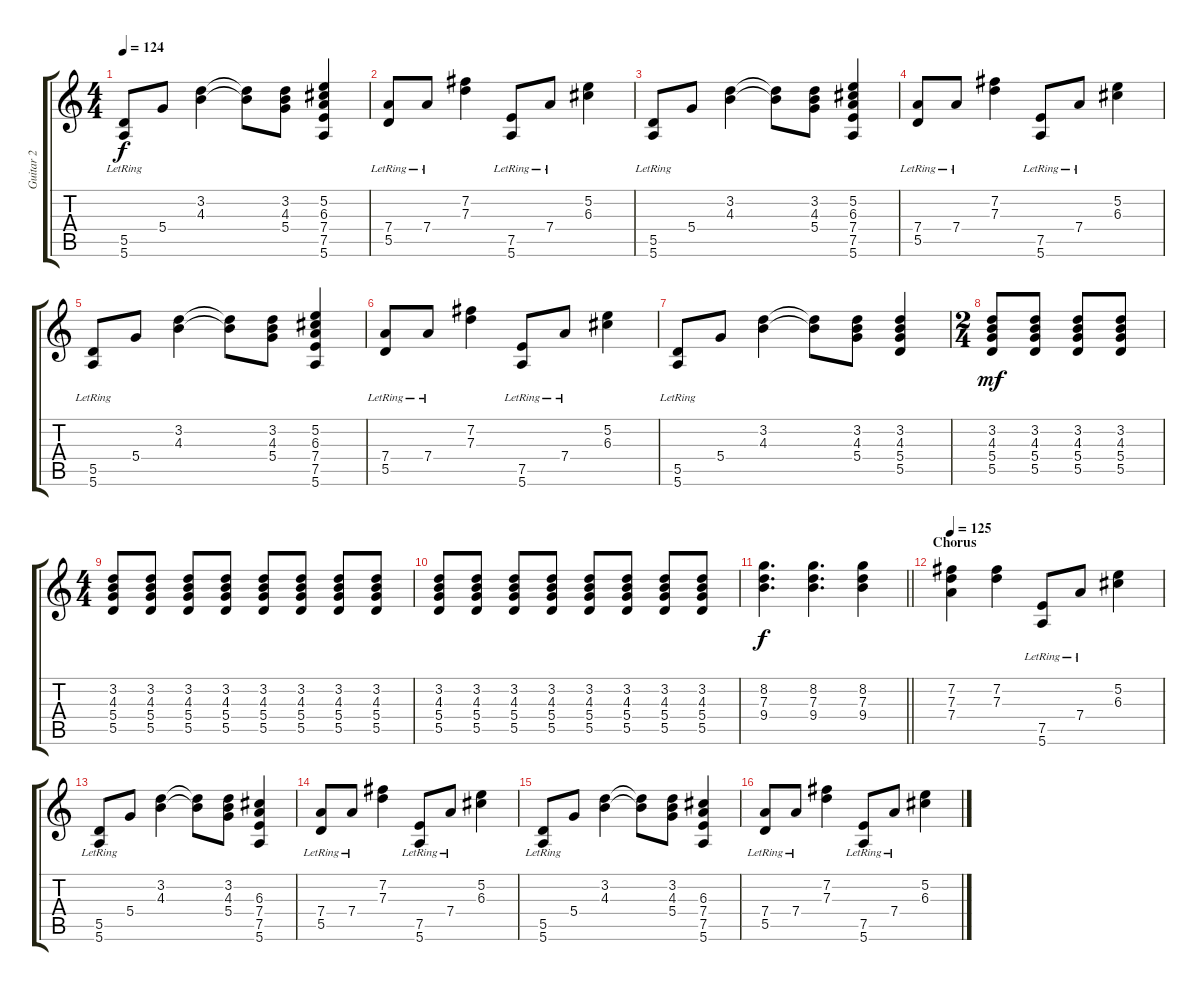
\track ("Guitar 2" "Guitar 2") {instrument distortionguitar}
\staff {score tabs}
\tuning (E4 B3 G3 D3 A2 E2) {hide}
\ts (4 4)
\tempo 124
\clef g2
\ks c
(5.5{lr} 5.6).8{dy f} 5.4.8 (3.2 4.3).4 (3.2{t} 4.3{t}).8 (3.2 4.3 5.4).8 (5.2 6.3 7.4 7.5 5.6).4 |
(7.4{lr} 5.5{lr}).8 7.4{lr}.8 (7.2 7.3).4 (7.5{lr} 5.6{lr}).8 7.4{lr}.8 (5.2 6.3).4 |
(5.5{lr} 5.6).8 5.4.8 (3.2 4.3).4 (3.2{t} 4.3{t}).8 (3.2 4.3 5.4).8 (5.2 6.3 7.4 7.5 5.6).4 |
(7.4{lr} 5.5{lr}).8 7.4{lr}.8 (7.2 7.3).4 (7.5{lr} 5.6{lr}).8 7.4{lr}.8 (5.2 6.3).4 |
(5.5{lr} 5.6).8 5.4.8 (3.2 4.3).4 (3.2{t} 4.3{t}).8 (3.2 4.3 5.4).8 (5.2 6.3 7.4 7.5 5.6).4 |
(7.4{lr} 5.5{lr}).8 7.4{lr}.8 (7.2 7.3).4 (7.5{lr} 5.6{lr}).8 7.4{lr}.8 (5.2 6.3).4 |
(5.5{lr} 5.6).8 5.4.8 (3.2 4.3).4 (3.2{t} 4.3{t}).8 (3.2 4.3 5.4).8 (3.2 4.3 5.4 5.5).4 |
\ts (2 4)
(3.2 4.3 5.4 5.5).8{dy mf} (3.2 4.3 5.4 5.5).8 (3.2 4.3 5.4 5.5).8 (3.2 4.3 5.4 5.5).8 |
\ts (4 4)
(3.2 4.3 5.4 5.5).8 (3.2 4.3 5.4 5.5).8 (3.2 4.3 5.4 5.5).8 (3.2 4.3 5.4 5.5).8 (3.2 4.3 5.4 5.5).8 (3.2 4.3 5.4 5.5).8 (3.2 4.3 5.4 5.5).8 (3.2 4.3 5.4 5.5).8 |
(3.2 4.3 5.4 5.5).8 (3.2 4.3 5.4 5.5).8 (3.2 4.3 5.4 5.5).8 (3.2 4.3 5.4 5.5).8 (3.2 4.3 5.4 5.5).8 (3.2 4.3 5.4 5.5).8 (3.2 4.3 5.4 5.5).8 (3.2 4.3 5.4 5.5).8 |
\barLineRight lightlight
(8.2 7.3 9.4).4{d dy f} (8.2 7.3 9.4).4{d} (8.2 7.3 9.4).4 |
\section ("" "Chorus")
\tempo 125
(7.2 7.3 7.4).4 (7.2 7.3).4 (7.5{lr} 5.6{lr}).8 7.4{lr}.8 (5.2 6.3).4 |
(5.5{lr} 5.6).8 5.4.8 (3.2 4.3).4 (3.2{t} 4.3{t}).8 (3.2 4.3 5.4).8 (6.3 7.4 7.5 5.6).4 |
(7.4{lr} 5.5{lr}).8 7.4{lr}.8 (7.2 7.3).4 (7.5{lr} 5.6{lr}).8 7.4{lr}.8 (5.2 6.3).4 |
(5.5{lr} 5.6).8 5.4.8 (3.2 4.3).4 (3.2{t} 4.3{t}).8 (3.2 4.3 5.4).8 (6.3 7.4 7.5 5.6).4 |
(7.4{lr} 5.5{lr}).8 7.4{lr}.8 (7.2 7.3).4 (7.5{lr} 5.6{lr}).8 7.4{lr}.8 (5.2 6.3).4
